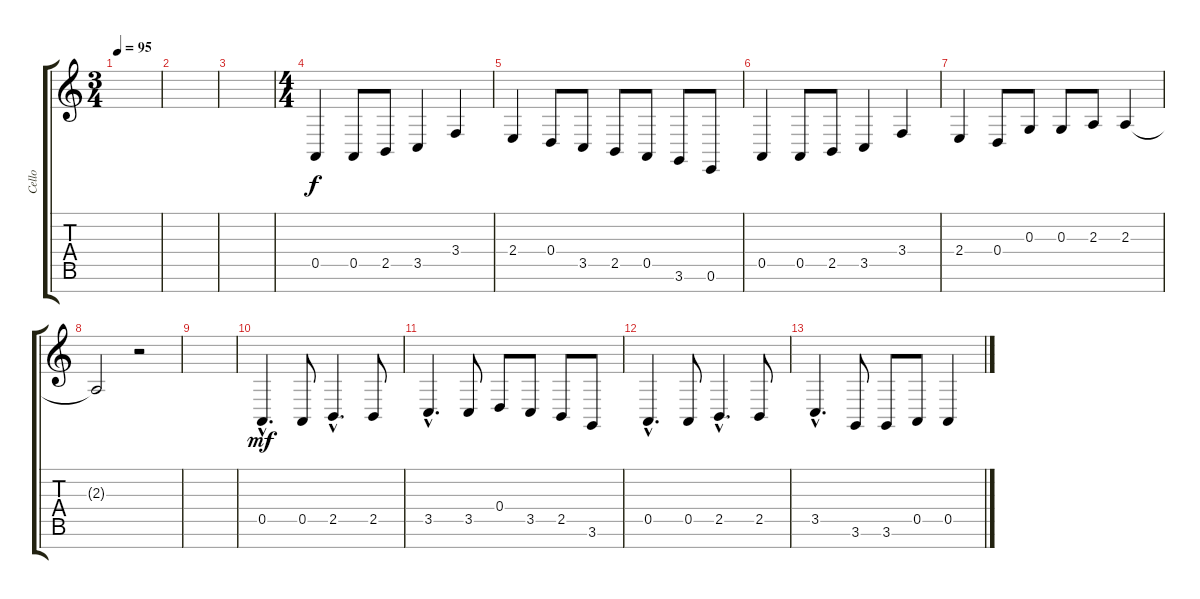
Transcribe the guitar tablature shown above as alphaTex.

\track ("Cello" "Cello") {instrument cello}
\staff {score tabs}
\tuning (E4 B3 G3 D3 A2 E2 B1) {hide}
\ts (3 4)
\tempo 95
\clef g2
\ks c
|
|
|
\ts (4 4)
0.5.4 0.5.8 2.5.8 3.5.4 3.4.4 |
2.4.4 0.4.8 3.5.8 2.5.8 0.5.8 3.6.8 0.6.8 |
0.5.4 0.5.8 2.5.8 3.5.4 3.4.4 |
2.4.4 0.4.8 0.3.8 0.3.8 2.3.8 2.3.4 |
2.3{t}.2{dy f} r.2 |
|
0.5{hac}.4{d dy mf} 0.5.8 2.5{hac}.4{d} 2.5.8 |
3.5{hac}.4{d} 3.5.8 0.4.8 3.5.8 2.5.8 3.6.8 |
0.5{hac}.4{d} 0.5.8 2.5{hac}.4{d} 2.5.8 |
3.5{hac}.4{d} 3.6.8 3.6.8 0.5.8 0.5.4
